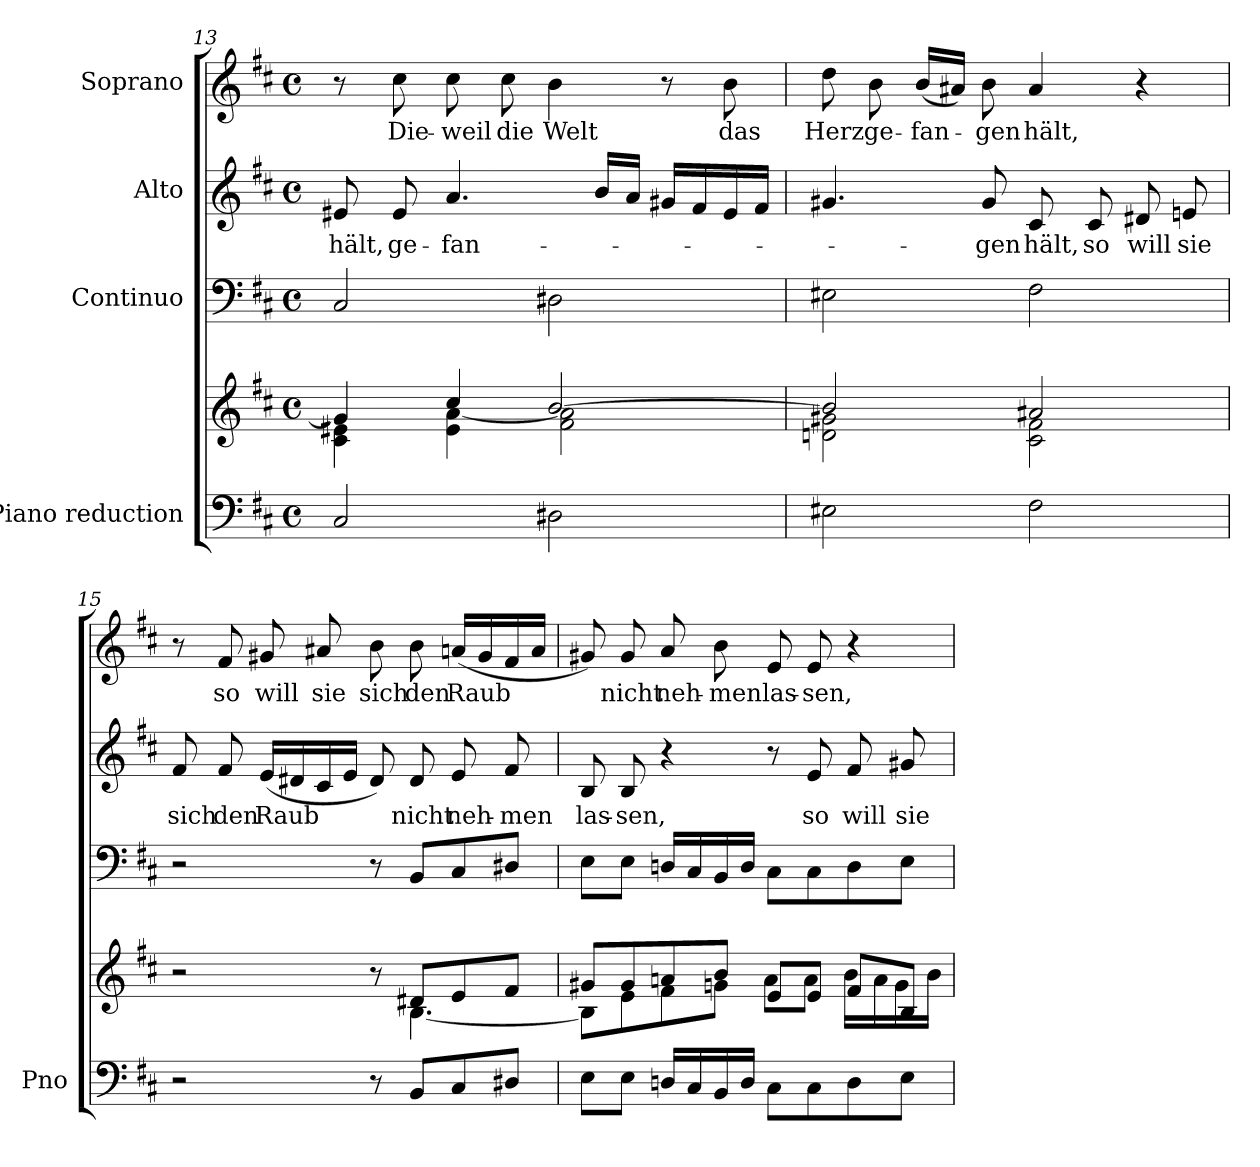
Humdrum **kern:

**kern	**kern	**kern	**kern	**text	**kern	**text
*part4	*part4	*part3	*part2	*part2	*part1	*part1
*staff5	*staff4	*staff3	*staff2	*staff2	*staff1	*staff1
*I"Piano reduction	*	*I"Continuo	*I"Alto	*	*I"Soprano	*
*I'Pno	*	*	*	*	*	*
!!LO:LB:g=z
*clefF4	*clefG2	*clefF4	*clefG2	*	*clefG2	*
*k[f#c#]	*k[f#c#]	*k[f#c#]	*k[f#c#]	*	*k[f#c#]	*
*M4/4	*M4/4	*M4/4	*M4/4	*	*M4/4	*
*met(c)	*met(c)	*met(c)	*met(c)	*	*met(c)	*
=13	=13	=13	=13	=13	=13	=13
*	*^	*	*	*	*	*
!	!	!	!	!	!LO:LY:b	!	!
2C#/	4g#/]	4c#\ 4e#X\	2C#/	8e#X/	hält,	8r	.
!	!	!	!	!	!LO:LY:b	!	!LO:LY:b
.	.	.	.	8e#/	ge-	8cc#\	Die-
!	!	!	!	!	!LO:LY:b	!	!LO:LY:b
.	4cc#/	4e#\ [4a\	.	4.a/	-fan-	8cc#\	-weil
!	!	!	!	!	!	!	!LO:LY:b
.	.	.	.	.	.	8cc#\	die
!	!	!	!	!	!	!	!LO:LY:b
2D#X\	[2b/	2f#\ 2a\]	2D#X\	.	.	4b\	Welt
.	.	.	.	16b/LL	.	.	.
.	.	.	.	16a/JJ	.	.	.
.	.	.	.	16g#X/LL	.	8r	.
.	.	.	.	16f#/	.	.	.
!	!	!	!	!	!	!	!LO:LY:b
.	.	.	.	16e#/	.	8b\	das
.	.	.	.	16f#/JJ	.	.	.
=14	=14	=14	=14	=14	=14	=14	=14
!	!	!	!	!	!	!	!LO:LY:b
2E#X\	2b/]	2dn\ 2g#X\	2E#X\	4.g#X/	.	8dd\	Herz
!	!	!	!	!	!	!	!LO:LY:b
.	.	.	.	.	.	8b\	ge-
!	!	!	!	!	!	!	!LO:LY:b
.	.	.	.	.	.	(<16b/LL	-fan-
.	.	.	.	.	.	16a#X/JJ)	.
!	!	!	!	!	!LO:LY:b	!	!LO:LY:b
.	.	.	.	8g#/	-gen	8b\	-gen
!	!	!	!	!	!LO:LY:b	!	!LO:LY:b
2F#\	2a#X/	2c#\ 2f#\	2F#\	8c#/	hält,	4a#/	hält,
!	!	!	!	!	!LO:LY:b	!	!
.	.	.	.	8c#/	so	.	.
!	!	!	!	!	!LO:LY:b	!	!
.	.	.	.	8d#X/	will	4r	.
!	!	!	!	!	!LO:LY:b	!	!
.	.	.	.	8en/	sie	.	.
=15	=15	=15	=15	=15	=15	=15	=15
!	!	!	!	!	!LO:LY:b	!	!
2r	2r	2ryy	2r	8f#/	sich	8r	.
!	!	!	!	!	!LO:LY:b	!	!LO:LY:b
.	.	.	.	8f#/	den	8f#/	so
!	!	!	!	!	!LO:LY:b	!	!LO:LY:b
.	.	.	.	(<16e/LL	Raub	8g#X/	will
.	.	.	.	16d#X/	.	.	.
!	!	!	!	!	!	!	!LO:LY:b
.	.	.	.	16c#/	.	8a#X/	sie
.	.	.	.	16e/JJ	.	.	.
!	!	!	!	!	!	!	!LO:LY:b
8r	8r	8ryy	8r	8d#/)	.	8b\	sich
!	!	!	!	!	!LO:LY:b	!	!LO:LY:b
8BB/L	8d#X/L	[4.B\	8BB/L	8d#/	nicht	8b\	den
!	!	!	!	!	!LO:LY:b	!	!LO:LY:b
8C#/	8e/	.	8C#/	8e/	neh-	(<16an/LL	Raub
.	.	.	.	.	.	16g#/	.
!	!	!	!	!	!LO:LY:b	!	!
8D#X/J	8f#/J	.	8D#X/J	8f#/	-men	16f#/	.
.	.	.	.	.	.	16a/JJ	.
!!LO:LB:g=z
=16	=16	=16	=16	=16	=16	=16	=16
!	!	!	!	!	!LO:LY:b	!	!
8E\L	8g#X/L	8B\L]	8E\L	8B/	las-	8g#X/)	.
!	!	!	!	!	!LO:LY:b	!	!LO:LY:b
8E\J	8g#/	8e\	8E\J	8B/	-sen,	8g#/	nicht
!	!	!	!	!	!	!	!LO:LY:b
16Dn/LL	8an/	8f#\	16Dn/LL	4r	.	8a/	neh-
16C#/	.	.	16C#/	.	.	.	.
!	!	!	!	!	!	!	!LO:LY:b
16BB/	8b/J	8gn\J	16BB/	.	.	8b\	-men
16D/JJ	.	.	16D/JJ	.	.	.	.
!	!	!	!	!	!	!	!LO:LY:b
8C#\L	8e/L	8a\L	8C#\L	8r	.	8e/	las-
!	!	!	!	!	!LO:LY:b	!	!LO:LY:b
8C#\	8e/J	8a\J	8C#\	8e/	so	8e/	-sen,
!	!	!	!	!	!LO:LY:b	!	!
8D\	8f#/L	16b\LL	8D\	8f#/	will	4r	.
.	.	16a\	.	.	.	.	.
!	!	!	!	!	!LO:LY:b	!	!
8E\J	8B/J	16g\	8E\J	8g#X/	sie	.	.
.	.	16b\JJ	.	.	.	.	.
*	*v	*v	*	*	*	*	*
=	=	=	=	=	=	=
*-	*-	*-	*-	*-	*-	*-
